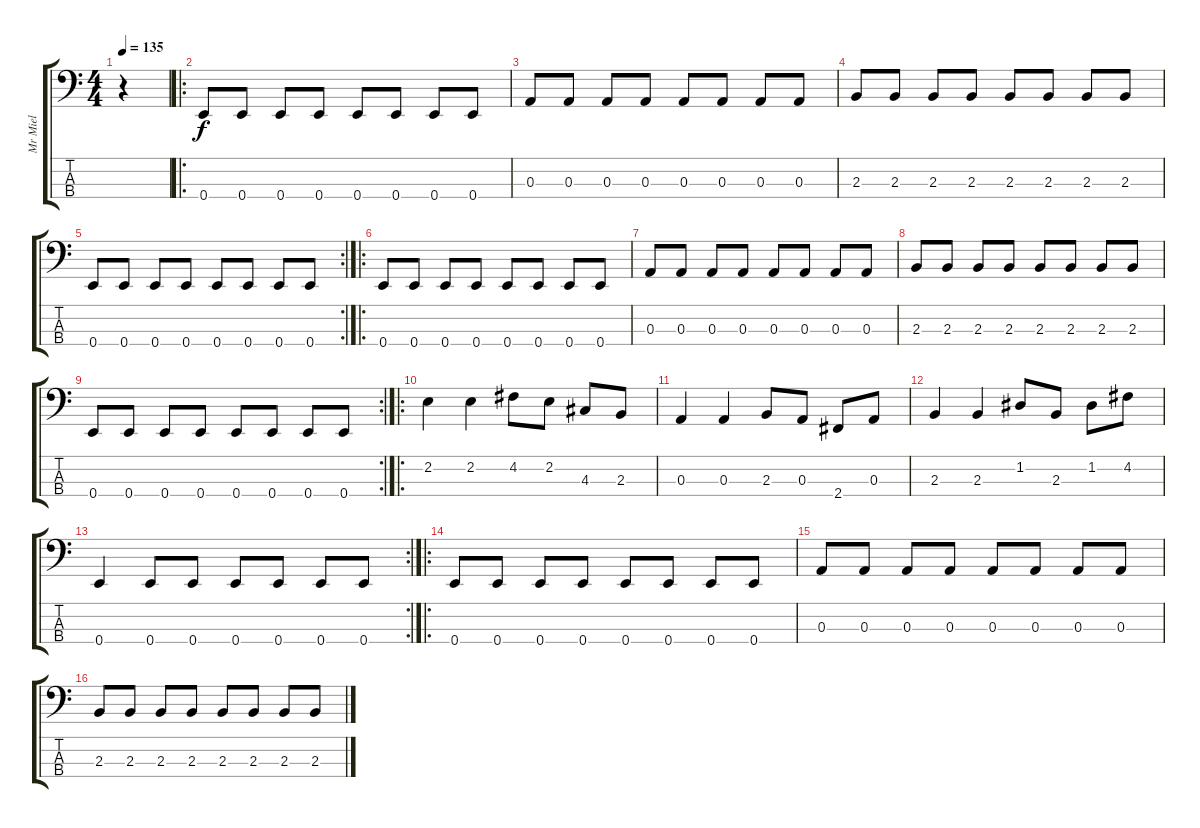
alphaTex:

\track ("Mr Miel" "Mr Miel") {instrument electricbasspick}
\staff {score tabs}
\tuning (G2 D2 A1 E1) {hide}
\ts (4 4)
\tempo 135
\clef f4
\ks c
r.4{dy f instrument electricbasspick} |
\ro
0.4.8 0.4.8 0.4.8 0.4.8 0.4.8 0.4.8 0.4.8 0.4.8 |
0.3.8 0.3.8 0.3.8 0.3.8 0.3.8 0.3.8 0.3.8 0.3.8 |
2.3.8 2.3.8 2.3.8 2.3.8 2.3.8 2.3.8 2.3.8 2.3.8 |
\rc 2
0.4.8 0.4.8 0.4.8 0.4.8 0.4.8 0.4.8 0.4.8 0.4.8 |
\ro
0.4.8 0.4.8 0.4.8 0.4.8 0.4.8 0.4.8 0.4.8 0.4.8 |
0.3.8 0.3.8 0.3.8 0.3.8 0.3.8 0.3.8 0.3.8 0.3.8 |
2.3.8 2.3.8 2.3.8 2.3.8 2.3.8 2.3.8 2.3.8 2.3.8 |
\rc 2
0.4.8 0.4.8 0.4.8 0.4.8 0.4.8 0.4.8 0.4.8 0.4.8 |
\ro
2.2.4 2.2.4 4.2.8 2.2.8 4.3.8 2.3.8 |
0.3.4 0.3.4 2.3.8 0.3.8 2.4.8 0.3.8 |
2.3.4 2.3.4 1.2.8 2.3.8 1.2.8 4.2.8 |
\rc 2
0.4.4 0.4.8 0.4.8 0.4.8 0.4.8 0.4.8 0.4.8 |
\ro
0.4.8 0.4.8 0.4.8 0.4.8 0.4.8 0.4.8 0.4.8 0.4.8 |
0.3.8 0.3.8 0.3.8 0.3.8 0.3.8 0.3.8 0.3.8 0.3.8 |
2.3.8 2.3.8 2.3.8 2.3.8 2.3.8 2.3.8 2.3.8 2.3.8
